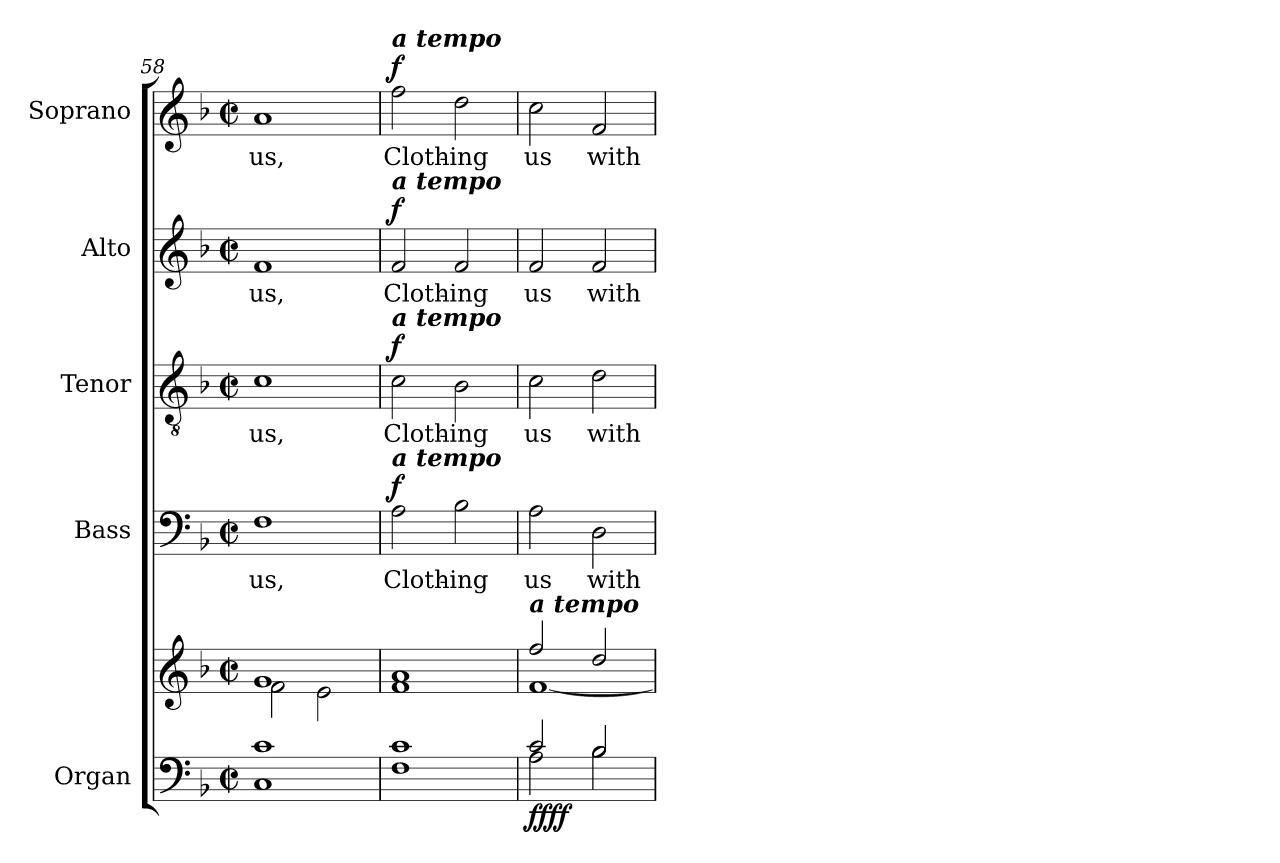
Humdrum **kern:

**kern	**kern	**dynam	**kern	**text	**dynam	**kern	**text	**dynam	**kern	**text	**dynam	**kern	**text	**dynam
*part5	*part5	*part5	*part4	*part4	*part4	*part3	*part3	*part3	*part2	*part2	*part2	*part1	*part1	*part1
*staff6	*staff5	*staff5/6	*staff4	*staff4	*staff4	*staff3	*staff3	*staff3	*staff2	*staff2	*staff2	*staff1	*staff1	*staff1
*I"Organ	*	*	*I"Bass	*	*	*I"Tenor	*	*	*I"Alto	*	*	*I"Soprano	*	*
*	*	*	*I'B	*	*	*I'T	*	*	*I'A	*	*	*I'S	*	*
!!LO:LB:g=z
*clefF4	*clefG2	*	*clefF4	*	*	*clefGv2	*	*	*clefG2	*	*	*clefG2	*	*
*k[b-]	*k[b-]	*	*k[b-]	*	*	*k[b-]	*	*	*k[b-]	*	*	*k[b-]	*	*
*F:	*F:	*	*F:	*	*	*F:	*	*	*F:	*	*	*F:	*	*
*M2/2	*M2/2	*	*M2/2	*	*	*M2/2	*	*	*M2/2	*	*	*M2/2	*	*
*met(c|)	*met(c|)	*	*met(c|)	*	*	*met(c|)	*	*	*met(c|)	*	*	*met(c|)	*	*
=58	=58	=58	=58	=58	=58	=58	=58	=58	=58	=58	=58	=58	=58	=58
*^	*^	*	*	*	*	*	*	*	*	*	*	*	*	*
!	!	!	!	!	!	!LO:LY:b	!	!	!LO:LY:b	!	!	!LO:LY:b	!	!	!LO:LY:b	!
1c/	1C\	1g	2f\	.	1F	us,	.	1c	us,	.	1f	us,	.	1a	us,	.
.	.	.	2e\	.	.	.	.	.	.	.	.	.	.	.	.	.
!!LO:LB:g=z
=59	=59	=59	=59	=59	=59	=59	=59	=59	=59	=59	=59	=59	=59	=59	=59	=59
!	!	!	!	!	!	!	!	!	!	!	!	!	!	!LO:TX:a:Bi:t=a tempo	!	!
!	!	!	!	!	!	!	!	!	!	!	!LO:TX:a:Bi:t=a tempo	!	!	!	!	!
!	!	!	!	!	!	!	!	!LO:TX:a:Bi:t=a tempo	!	!	!	!	!	!	!	!
!	!	!	!	!	!LO:TX:a:Bi:t=a tempo	!	!	!	!	!	!	!	!	!	!	!
!	!	!	!	!	!	!LO:LY:b	!LO:DY:b	!	!LO:LY:b	!LO:DY:b	!	!LO:LY:b	!LO:DY:b	!	!LO:LY:b	!LO:DY:b
1c/	1F\	1a	1f\	.	2A	Cloth-	f	2c	Cloth-	f	2f	Cloth-	f	2ff	Cloth-	f
!	!	!	!	!	!	!LO:LY:b	!	!	!LO:LY:b	!	!	!LO:LY:b	!	!	!LO:LY:b	!
.	.	.	.	.	2B-	-ing	.	2B-	-ing	.	2f	-ing	.	2dd	-ing	.
=60	=60	=60	=60	=60	=60	=60	=60	=60	=60	=60	=60	=60	=60	=60	=60	=60
!	!	!LO:TX:a:Bi:t=a tempo	!	!	!	!	!	!	!	!	!	!	!	!	!	!
!	!	!	!	!LO:DY:b=2	!	!LO:LY:b	!	!	!LO:LY:b	!	!	!LO:LY:b	!	!	!LO:LY:b	!
!	!	!	!	!LO:DY:n=1:b=2	!	!	!	!	!	!	!	!	!	!	!	!
!	!	!	!	!LO:DY:n=2:b	!	!	!	!	!	!	!	!	!	!	!	!
!	!	!	!	!LO:DY:n=3:b	!	!	!	!	!	!	!	!	!	!	!	!
2c/	2A\	2ff/	[1f\	f f f f	2A	us	.	2c	us	.	2f	us	.	2cc	us	.
!	!	!	!	!	!	!LO:LY:b	!	!	!LO:LY:b	!	!	!LO:LY:b	!	!	!LO:LY:b	!
2B-/	2B-\	2dd/	.	.	2D	with	.	2d	with	.	2f	with	.	2f	with	.
*v	*v	*	*	*	*	*	*	*	*	*	*	*	*	*	*	*
*	*v	*v	*	*	*	*	*	*	*	*	*	*	*	*	*
=	=	=	=	=	=	=	=	=	=	=	=	=	=	=
*-	*-	*-	*-	*-	*-	*-	*-	*-	*-	*-	*-	*-	*-	*-
